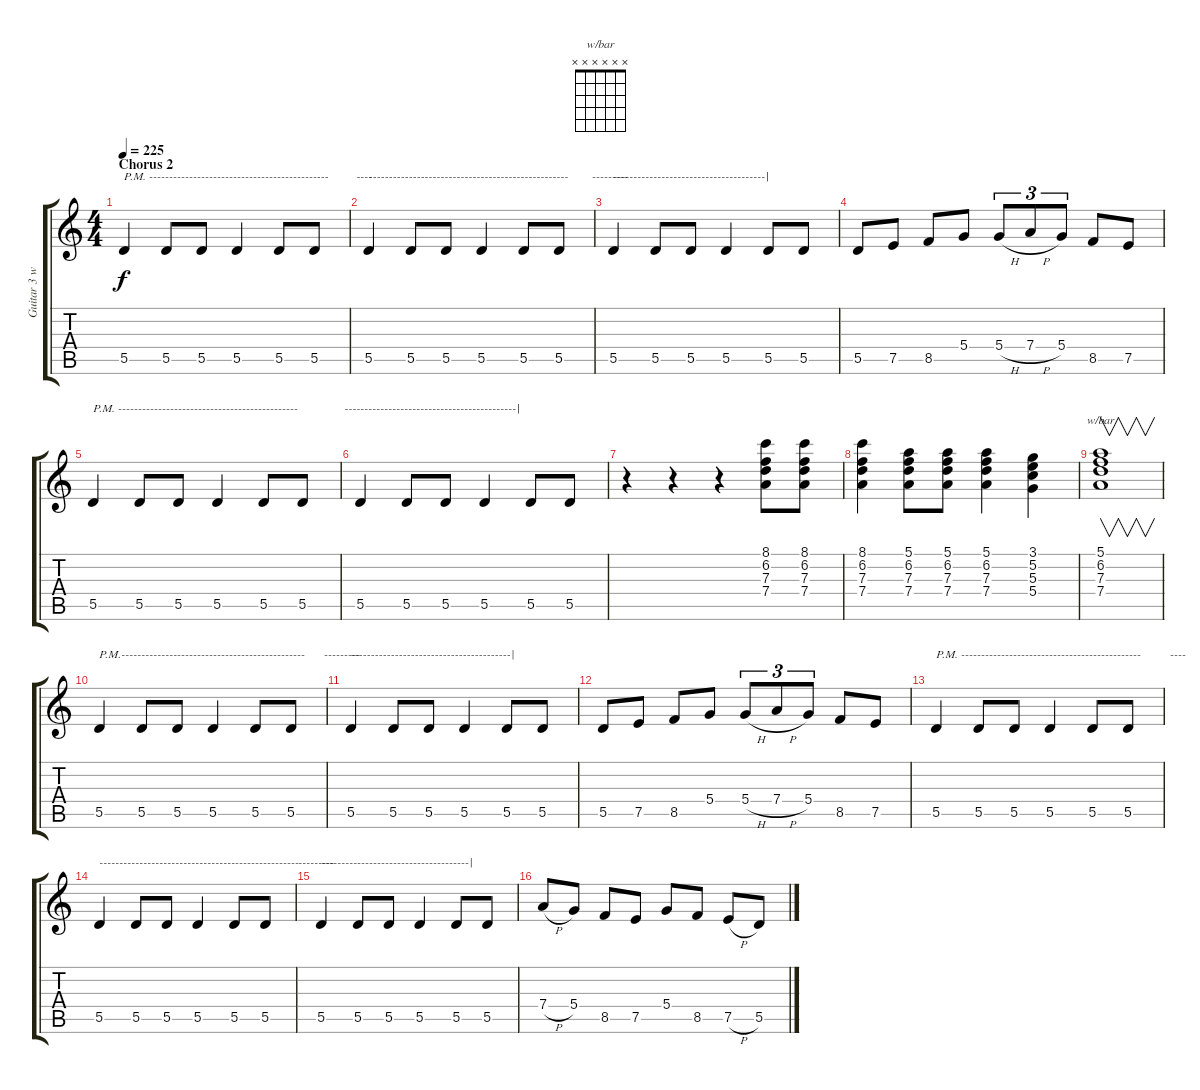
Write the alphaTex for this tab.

\track ("Guitar 3 w/Distortion" "Guitar 3 w") {instrument distortionguitar}
\staff {score tabs}
\tuning (E4 B3 G3 D3 A2 E2) {hide}
\chord ("w/bar" x x x x x x) {firstfret 0}
\ts (4 4)
\section ("" "Chorus 2")
\tempo 225
\clef g2
\ks c
5.5.4{txt "P.M. ---------------------------------------------" dy f} 5.5.8 5.5.8 5.5.4 5.5.8 5.5.8{txt "              ----"} |
5.5.4{txt "--------------------------------------------------"} 5.5.8 5.5.8 5.5.4 5.5.8 5.5.8{txt "           ---------"} |
5.5.4{txt "--------------------------------------|"} 5.5.8 5.5.8 5.5.4 5.5.8 5.5.8 |
5.5.8 7.5.8 8.5.8 5.4.8 5.4{h}.8{tu (3 2)} 7.4{h}.8{tu (3 2)} 5.4.8{tu (3 2)} 8.5.8 7.5.8 |
5.5.4{txt "P.M. ---------------------------------------------"} 5.5.8 5.5.8 5.5.4 5.5.8 5.5.8{txt "              ----"} |
5.5.4{txt "---------------------------------------|"} 5.5.8 5.5.8 5.5.4 5.5.8 5.5.8 |
r.4 r.4 r.4 (8.1 6.2 7.3 7.4).8 (8.1 6.2 7.3 7.4).8 |
(8.1 6.2 7.3 7.4).4 (5.1 6.2 7.3 7.4).8 (5.1 6.2 7.3 7.4).8 (5.1 6.2 7.3 7.4).4 (3.1 5.2 5.3 5.4).4 |
(5.1 6.2 7.3 7.4).1{v ch "w/bar"} |
5.5.4{txt "P.M.----------------------------------------------"} 5.5.8 5.5.8 5.5.4 5.5.8 5.5.8{txt "           ---------"} |
5.5.4{txt "----------------------------------------|"} 5.5.8 5.5.8 5.5.4 5.5.8 5.5.8 |
5.5.8 7.5.8 8.5.8 5.4.8 5.4{h}.8{tu (3 2)} 7.4{h}.8{tu (3 2)} 5.4.8{tu (3 2)} 8.5.8 7.5.8 |
5.5.4{txt "P.M. ---------------------------------------------"} 5.5.8 5.5.8 5.5.4 5.5.8 5.5.8{txt "              ----"} |
5.5.4{txt "--------------------------------------------------"} 5.5.8 5.5.8 5.5.4 5.5.8 5.5.8{txt "           ---------"} |
5.5.4{txt "-------------------------------------|"} 5.5.8 5.5.8 5.5.4 5.5.8 5.5.8 |
7.4{h}.8 5.4.8 8.5.8 7.5.8 5.4.8 8.5.8 7.5{h}.8 5.5.8
